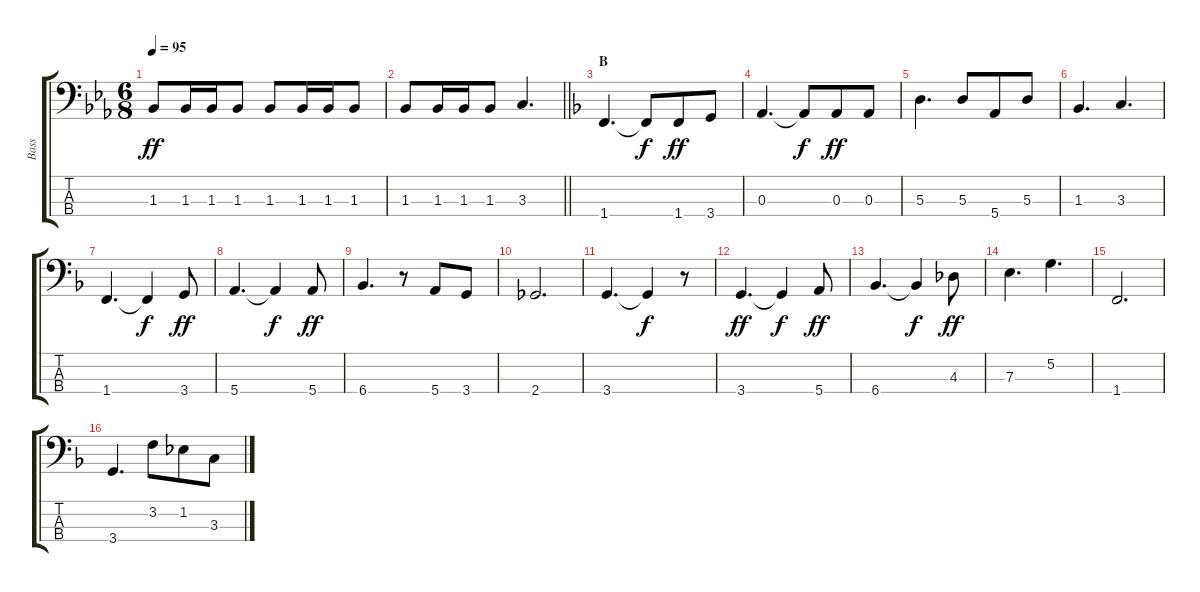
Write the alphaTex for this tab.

\track ("Bass" "Bass") {instrument electricbassfinger}
\staff {score tabs}
\tuning (G2 D2 A1 E1) {hide}
\ts (6 8)
\tempo 95
\clef f4
\ks eb
1.3.8{dy ff} 1.3.16 1.3.16 1.3.8 1.3.8 1.3.16 1.3.16 1.3.8 |
\barLineRight lightlight
1.3.8 1.3.16 1.3.16 1.3.8 3.3.4{d} |
\section ("" "B")
\ks f
1.4.4{d} 1.4{t}.8{dy f} 1.4.8{dy ff} 3.4.8 |
0.3.4{d} 0.3{t}.8{dy f} 0.3.8{dy ff} 0.3.8 |
5.3.4{d} 5.3.8 5.4.8 5.3.8 |
1.3.4{d} 3.3.4{d} |
1.4.4{d} 1.4{t}.4{dy f} 3.4.8{dy ff} |
5.4.4{d} 5.4{t}.4{dy f} 5.4.8{dy ff} |
6.4.4{d} r.8 5.4.8 3.4.8 |
2.4.2{d} |
3.4.4{d} 3.4{t}.4{dy f} r.8 |
3.4.4{d dy ff} 3.4{t}.4{dy f} 5.4.8{dy ff} |
6.4.4{d} 6.4{t}.4{dy f} 4.3.8{dy ff} |
7.3.4{d} 5.2.4{d} |
1.4.2{d} |
3.4.4{d} 3.2.8 1.2.8 3.3.8
